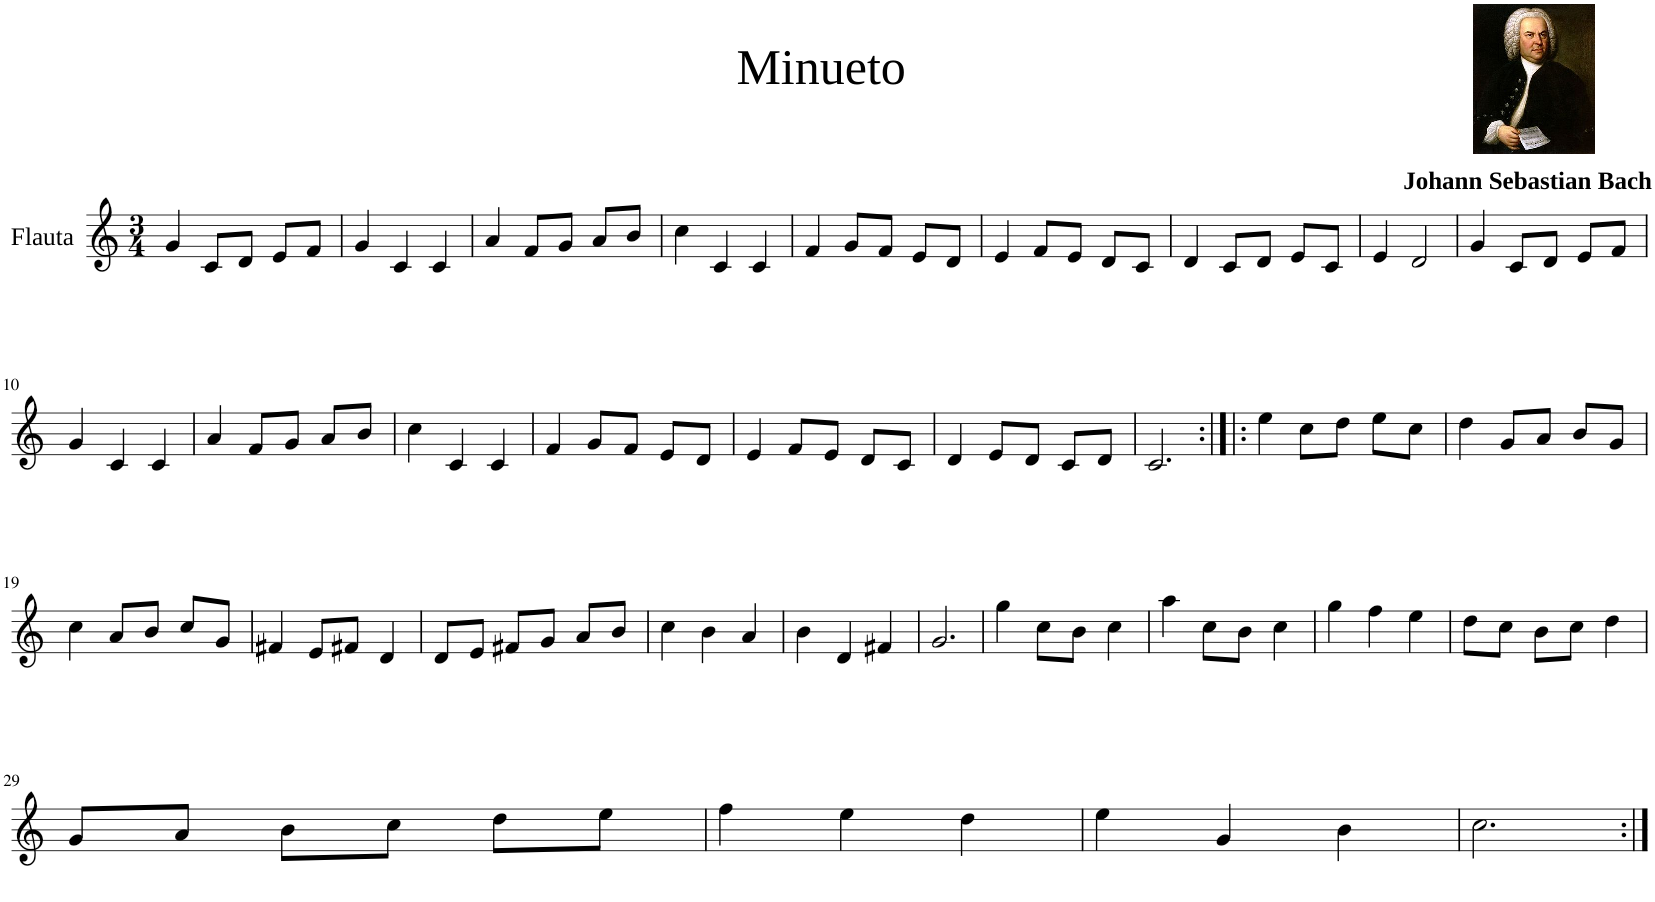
**kern
*part1
*staff1
*I"Flauta
*I'Fl
*clefG2
*k[]
*M3/4
=1
4g/
8c/L
8d/J
8e/L
8f/J
=2
4g/
4c/
4c/
=3
4a/
8f/L
8g/J
8a/L
8b/J
=4
4cc\
4c/
4c/
=5
4f/
8g/L
8f/J
8e/L
8d/J
=6
4e/
8f/L
8e/J
8d/L
8c/J
=7
4d/
8c/L
8d/J
8e/L
8c/J
=8
4e/
2d/
=9
4g/
8c/L
8d/J
8e/L
8f/J
!!LO:LB:g=z
=10
4g/
4c/
4c/
=11
4a/
8f/L
8g/J
8a/L
8b/J
=12
4cc\
4c/
4c/
=13
4f/
8g/L
8f/J
8e/L
8d/J
=14
4e/
8f/L
8e/J
8d/L
8c/J
=15
4d/
8e/L
8d/J
8c/L
8d/J
=16
2.c/
=17:|!|:
4ee\
8cc\L
8dd\J
8ee\L
8cc\J
=18
4dd\
8g/L
8a/J
8b/L
8g/J
!!LO:LB:g=z
=19
4cc\
8a/L
8b/J
8cc/L
8g/J
=20
4f#X/
8e/L
8f#X/J
4d/
=21
8d/L
8e/J
8f#X/L
8g/J
8a/L
8b/J
=22
4cc\
4b\
4a/
=23
4b\
4d/
4f#X/
=24
2.g/
=25
4gg\
8cc\L
8b\J
4cc\
=26
4aa\
8cc\L
8b\J
4cc\
=27
4gg\
4ff\
4ee\
=28
8dd\L
8cc\J
8b\L
8cc\J
4dd\
!!LO:LB:g=z
=29
8g/L
8a/J
8b\L
8cc\J
8dd\L
8ee\J
=30
4ff\
4ee\
4dd\
=31
4ee\
4g/
4b\
=32
2.cc\
=:|!
*-
